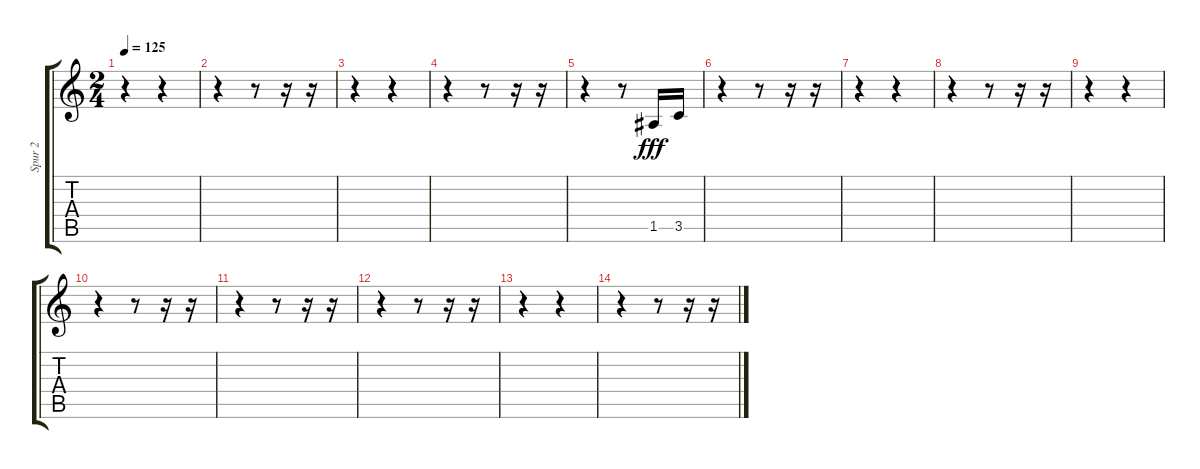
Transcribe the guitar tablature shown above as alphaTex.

\track ("Spur 2" "Spur 2") {instrument electricbassfinger}
\staff {score tabs}
\tuning (E4 B3 G3 D3 A2 E2) {hide}
\ts (2 4)
\tempo 125
\clef g2
\ks c
r.4{dy fff} r.4 |
r.4 r.8 r.16 r.16 |
r.4 r.4 |
r.4 r.8 r.16 r.16 |
r.4 r.8 1.5.16 3.5.16 |
r.4 r.8 r.16 r.16 |
r.4 r.4 |
r.4 r.8 r.16 r.16 |
r.4 r.4 |
r.4 r.8 r.16 r.16 |
r.4 r.8 r.16 r.16 |
r.4 r.8 r.16 r.16 |
r.4 r.4 |
r.4 r.8 r.16 r.16
